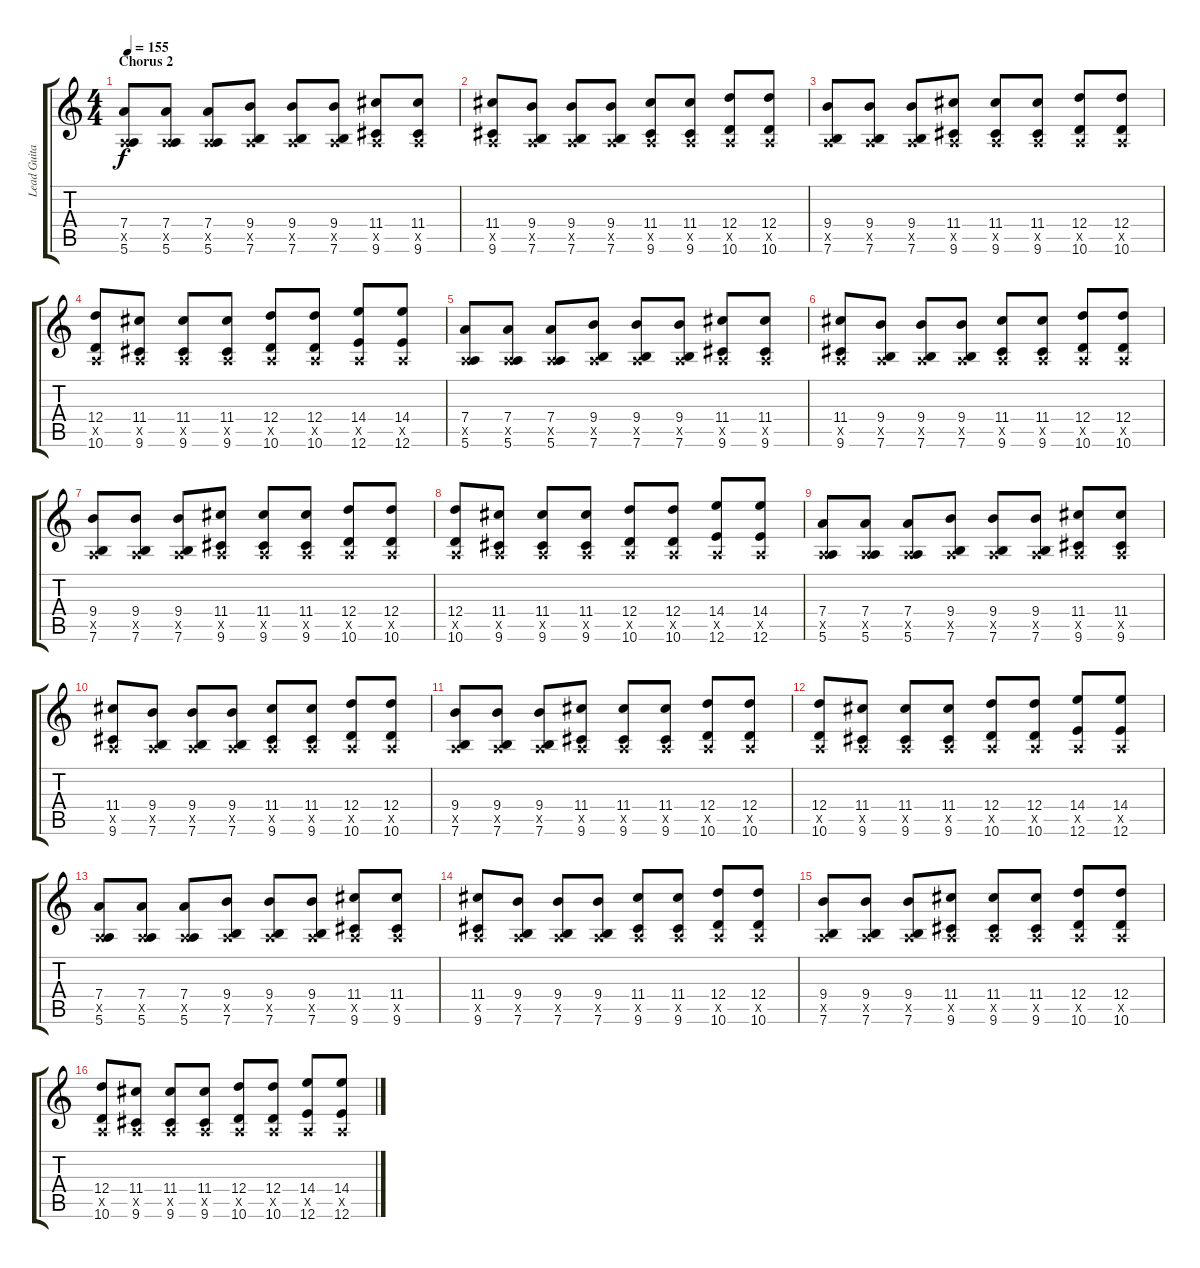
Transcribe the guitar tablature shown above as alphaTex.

\track ("Lead Guitar (Tom)" "Lead Guita") {instrument distortionguitar}
\staff {score tabs}
\tuning (E4 B3 G3 D3 A2 E2) {hide}
\ts (4 4)
\section ("" "Chorus 2")
\tempo 155
\clef g2
\ks c
(7.4 0.5{x} 5.6).8{dy f} (7.4 0.5{x} 5.6).8 (7.4 0.5{x} 5.6).8 (9.4 0.5{x} 7.6).8 (9.4 0.5{x} 7.6).8 (9.4 0.5{x} 7.6).8 (11.4 0.5{x} 9.6).8 (11.4 0.5{x} 9.6).8 |
(11.4 0.5{x} 9.6).8 (9.4 0.5{x} 7.6).8 (9.4 0.5{x} 7.6).8 (9.4 0.5{x} 7.6).8 (11.4 0.5{x} 9.6).8 (11.4 0.5{x} 9.6).8 (12.4 0.5{x} 10.6).8 (12.4 0.5{x} 10.6).8 |
(9.4 0.5{x} 7.6).8 (9.4 0.5{x} 7.6).8 (9.4 0.5{x} 7.6).8 (11.4 0.5{x} 9.6).8 (11.4 0.5{x} 9.6).8 (11.4 0.5{x} 9.6).8 (12.4 0.5{x} 10.6).8 (12.4 0.5{x} 10.6).8 |
(12.4 0.5{x} 10.6).8 (11.4 0.5{x} 9.6).8 (11.4 0.5{x} 9.6).8 (11.4 0.5{x} 9.6).8 (12.4 0.5{x} 10.6).8 (12.4 0.5{x} 10.6).8 (14.4 0.5{x} 12.6).8 (14.4 0.5{x} 12.6).8 |
(7.4 0.5{x} 5.6).8 (7.4 0.5{x} 5.6).8 (7.4 0.5{x} 5.6).8 (9.4 0.5{x} 7.6).8 (9.4 0.5{x} 7.6).8 (9.4 0.5{x} 7.6).8 (11.4 0.5{x} 9.6).8 (11.4 0.5{x} 9.6).8 |
(11.4 0.5{x} 9.6).8 (9.4 0.5{x} 7.6).8 (9.4 0.5{x} 7.6).8 (9.4 0.5{x} 7.6).8 (11.4 0.5{x} 9.6).8 (11.4 0.5{x} 9.6).8 (12.4 0.5{x} 10.6).8 (12.4 0.5{x} 10.6).8 |
(9.4 0.5{x} 7.6).8 (9.4 0.5{x} 7.6).8 (9.4 0.5{x} 7.6).8 (11.4 0.5{x} 9.6).8 (11.4 0.5{x} 9.6).8 (11.4 0.5{x} 9.6).8 (12.4 0.5{x} 10.6).8 (12.4 0.5{x} 10.6).8 |
(12.4 0.5{x} 10.6).8 (11.4 0.5{x} 9.6).8 (11.4 0.5{x} 9.6).8 (11.4 0.5{x} 9.6).8 (12.4 0.5{x} 10.6).8 (12.4 0.5{x} 10.6).8 (14.4 0.5{x} 12.6).8 (14.4 0.5{x} 12.6).8 |
(7.4 0.5{x} 5.6).8 (7.4 0.5{x} 5.6).8 (7.4 0.5{x} 5.6).8 (9.4 0.5{x} 7.6).8 (9.4 0.5{x} 7.6).8 (9.4 0.5{x} 7.6).8 (11.4 0.5{x} 9.6).8 (11.4 0.5{x} 9.6).8 |
(11.4 0.5{x} 9.6).8 (9.4 0.5{x} 7.6).8 (9.4 0.5{x} 7.6).8 (9.4 0.5{x} 7.6).8 (11.4 0.5{x} 9.6).8 (11.4 0.5{x} 9.6).8 (12.4 0.5{x} 10.6).8 (12.4 0.5{x} 10.6).8 |
(9.4 0.5{x} 7.6).8 (9.4 0.5{x} 7.6).8 (9.4 0.5{x} 7.6).8 (11.4 0.5{x} 9.6).8 (11.4 0.5{x} 9.6).8 (11.4 0.5{x} 9.6).8 (12.4 0.5{x} 10.6).8 (12.4 0.5{x} 10.6).8 |
(12.4 0.5{x} 10.6).8 (11.4 0.5{x} 9.6).8 (11.4 0.5{x} 9.6).8 (11.4 0.5{x} 9.6).8 (12.4 0.5{x} 10.6).8 (12.4 0.5{x} 10.6).8 (14.4 0.5{x} 12.6).8 (14.4 0.5{x} 12.6).8 |
(7.4 0.5{x} 5.6).8 (7.4 0.5{x} 5.6).8 (7.4 0.5{x} 5.6).8 (9.4 0.5{x} 7.6).8 (9.4 0.5{x} 7.6).8 (9.4 0.5{x} 7.6).8 (11.4 0.5{x} 9.6).8 (11.4 0.5{x} 9.6).8 |
(11.4 0.5{x} 9.6).8 (9.4 0.5{x} 7.6).8 (9.4 0.5{x} 7.6).8 (9.4 0.5{x} 7.6).8 (11.4 0.5{x} 9.6).8 (11.4 0.5{x} 9.6).8 (12.4 0.5{x} 10.6).8 (12.4 0.5{x} 10.6).8 |
(9.4 0.5{x} 7.6).8 (9.4 0.5{x} 7.6).8 (9.4 0.5{x} 7.6).8 (11.4 0.5{x} 9.6).8 (11.4 0.5{x} 9.6).8 (11.4 0.5{x} 9.6).8 (12.4 0.5{x} 10.6).8 (12.4 0.5{x} 10.6).8 |
(12.4 0.5{x} 10.6).8 (11.4 0.5{x} 9.6).8 (11.4 0.5{x} 9.6).8 (11.4 0.5{x} 9.6).8 (12.4 0.5{x} 10.6).8 (12.4 0.5{x} 10.6).8 (14.4 0.5{x} 12.6).8 (14.4 0.5{x} 12.6).8
